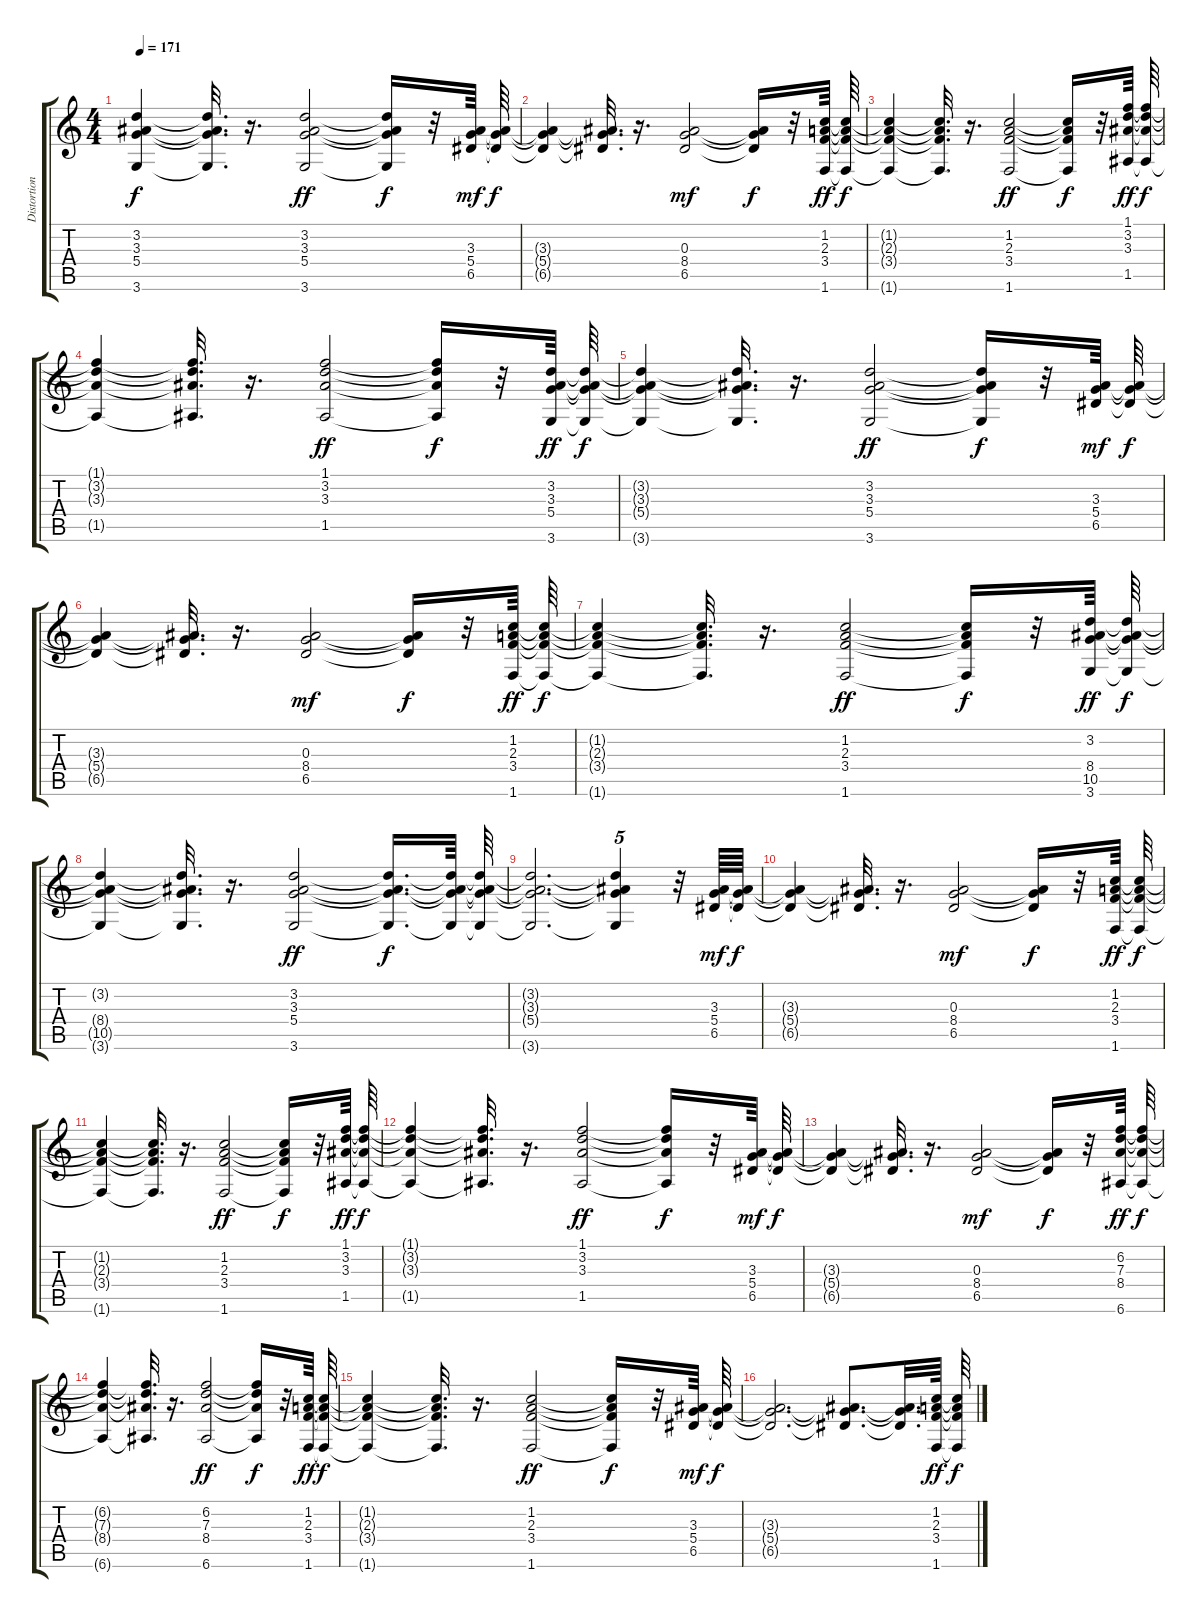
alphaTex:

\track ("Distortion" "Distortion") {instrument distortionguitar}
\staff {score tabs}
\tuning (E4 B3 G3 D3 A2 E2) {hide}
\ts (4 4)
\tempo 171
\clef g2
\ks c
(3.2{t} 3.3{t} 5.4{t} 3.6{t}).4{dy f} (3.2{t} 3.3{t} 5.4{t} 3.6{t}).32{d} r.16{d} (3.2 3.3 5.4 3.6).2{dy ff} (3.2{t} 3.3{t} 5.4{t} 3.6{t}).16{dy f} r.32 (3.3 5.4 6.5).64{dy mf} (3.3{t} 5.4{t} 6.5{t}).64{dy f} |
(3.3{t} 5.4{t} 6.5{t}).4 (3.3{t} 5.4{t} 6.5{t}).32{d} r.16{d} (0.3 8.4 6.5).2{dy mf} (0.3{t} 8.4{t} 6.5{t}).16{dy f} r.32 (1.2 2.3 3.4 1.6).64{dy ff} (1.2{t} 2.3{t} 3.4{t} 1.6{t}).64{dy f} |
(1.2{t} 2.3{t} 3.4{t} 1.6{t}).4 (1.2{t} 2.3{t} 3.4{t} 1.6{t}).32{d} r.16{d} (1.2 2.3 3.4 1.6).2{dy ff} (1.2{t} 2.3{t} 3.4{t} 1.6{t}).16{dy f} r.32 (1.1 3.2 3.3 1.5).64{dy ff} (1.1{t} 3.2{t} 3.3{t} 1.5{t}).64{dy f} |
(1.1{t} 3.2{t} 3.3{t} 1.5{t}).4 (1.1{t} 3.2{t} 3.3{t} 1.5{t}).32{d} r.16{d} (1.1 3.2 3.3 1.5).2{dy ff} (1.1{t} 3.2{t} 3.3{t} 1.5{t}).16{dy f} r.32 (3.2 3.3 5.4 3.6).64{dy ff} (3.2{t} 3.3{t} 5.4{t} 3.6{t}).64{dy f} |
(3.2{t} 3.3{t} 5.4{t} 3.6{t}).4 (3.2{t} 3.3{t} 5.4{t} 3.6{t}).32{d} r.16{d} (3.2 3.3 5.4 3.6).2{dy ff} (3.2{t} 3.3{t} 5.4{t} 3.6{t}).16{dy f} r.32 (3.3 5.4 6.5).64{dy mf} (3.3{t} 5.4{t} 6.5{t}).64{dy f} |
(3.3{t} 5.4{t} 6.5{t}).4 (3.3{t} 5.4{t} 6.5{t}).32{d} r.16{d} (0.3 8.4 6.5).2{dy mf} (0.3{t} 8.4{t} 6.5{t}).16{dy f} r.32 (1.2 2.3 3.4 1.6).64{dy ff} (1.2{t} 2.3{t} 3.4{t} 1.6{t}).64{dy f} |
(1.2{t} 2.3{t} 3.4{t} 1.6{t}).4 (1.2{t} 2.3{t} 3.4{t} 1.6{t}).32{d} r.16{d} (1.2 2.3 3.4 1.6).2{dy ff} (1.2{t} 2.3{t} 3.4{t} 1.6{t}).16{dy f} r.32 (3.2 8.4 10.5 3.6).64{dy ff} (3.2{t} 8.4{t} 10.5{t} 3.6{t}).64{dy f} |
(3.2{t} 8.4{t} 10.5{t} 3.6{t}).4 (3.2{t} 8.4{t} 10.5{t} 3.6{t}).32{d} r.16{d} (3.2 3.3 5.4 3.6).2{dy ff} (3.2{t} 3.3{t} 5.4{t} 3.6{t}).16{d dy f} (3.2{t} 3.3{t} 5.4{t} 3.6{t}).64 (3.2{t} 3.3{t} 5.4{t} 3.6{t}).64 |
(3.2{t} 3.3{t} 5.4{t} 3.6{t}).2{d} (3.2{t} 3.3{t} 5.4{t} 3.6{t}).4{tu (5 4)} r.32 (3.3 5.4 6.5).64{dy mf} (3.3{t} 5.4{t} 6.5{t}).64{dy f} |
(3.3{t} 5.4{t} 6.5{t}).4 (3.3{t} 5.4{t} 6.5{t}).32{d} r.16{d} (0.3 8.4 6.5).2{dy mf} (0.3{t} 8.4{t} 6.5{t}).16{dy f} r.32 (1.2 2.3 3.4 1.6).64{dy ff} (1.2{t} 2.3{t} 3.4{t} 1.6{t}).64{dy f} |
(1.2{t} 2.3{t} 3.4{t} 1.6{t}).4 (1.2{t} 2.3{t} 3.4{t} 1.6{t}).32{d} r.16{d} (1.2 2.3 3.4 1.6).2{dy ff} (1.2{t} 2.3{t} 3.4{t} 1.6{t}).16{dy f} r.32 (1.1 3.2 3.3 1.5).64{dy ff} (1.1{t} 3.2{t} 3.3{t} 1.5{t}).64{dy f} |
(1.1{t} 3.2{t} 3.3{t} 1.5{t}).4 (1.1{t} 3.2{t} 3.3{t} 1.5{t}).32{d} r.16{d} (1.1 3.2 3.3 1.5).2{dy ff} (1.1{t} 3.2{t} 3.3{t} 1.5{t}).16{dy f} r.32 (3.3 5.4 6.5).64{dy mf} (3.3{t} 5.4{t} 6.5{t}).64{dy f} |
(3.3{t} 5.4{t} 6.5{t}).4 (3.3{t} 5.4{t} 6.5{t}).32{d} r.16{d} (0.3 8.4 6.5).2{dy mf} (0.3{t} 8.4{t} 6.5{t}).16{dy f} r.32 (6.2 7.3 8.4 6.6).64{dy ff} (6.2{t} 7.3{t} 8.4{t} 6.6{t}).64{dy f} |
(6.2{t} 7.3{t} 8.4{t} 6.6{t}).4 (6.2{t} 7.3{t} 8.4{t} 6.6{t}).32{d} r.16{d} (6.2 7.3 8.4 6.6).2{dy ff} (6.2{t} 7.3{t} 8.4{t} 6.6{t}).16{dy f} r.32 (1.2 2.3 3.4 1.6).64{dy ff} (1.2{t} 2.3{t} 3.4{t} 1.6{t}).64{dy f} |
(1.2{t} 2.3{t} 3.4{t} 1.6{t}).4 (1.2{t} 2.3{t} 3.4{t} 1.6{t}).32{d} r.16{d} (1.2 2.3 3.4 1.6).2{dy ff} (1.2{t} 2.3{t} 3.4{t} 1.6{t}).16{dy f} r.32 (3.3 5.4 6.5).64{dy mf} (3.3{t} 5.4{t} 6.5{t}).64{dy f} |
(3.3{t} 5.4{t} 6.5{t}).2{d} (3.3{t} 5.4{t} 6.5{t}).8{d} (3.3{t} 5.4{t} 6.5{t}).32{d} (1.2 2.3 3.4 1.6).64{dy ff} (1.2{t} 2.3{t} 3.4{t} 1.6{t}).64{dy f}
